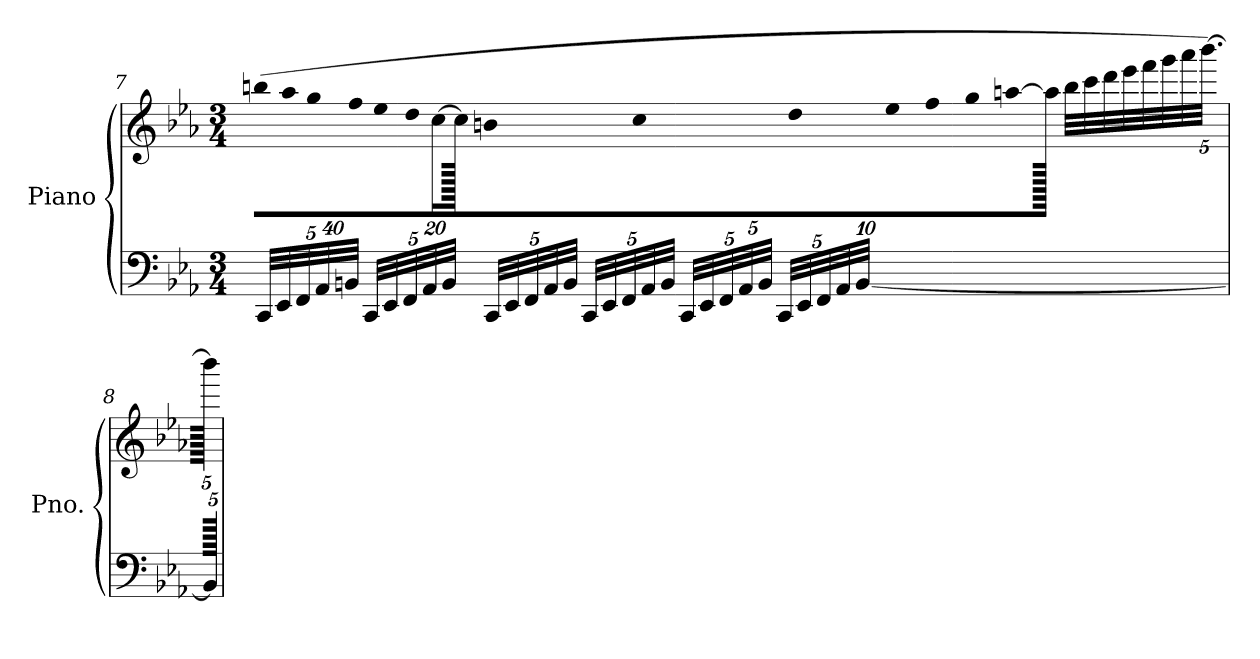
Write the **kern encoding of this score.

**kern	**kern
*part1	*part1
*staff2	*staff1
*I"Piano	*
*I'Pno.	*
!!LO:LB:g=z
*clefF4	*clefG2
*k[b-e-a-]	*k[b-e-a-]
*M3/4	*M3/4
*	*Xbrackettup
=7	=7
!	!LO:N:vis=16
320ryy	(>640%23bbn\LL
*Xbrackettup	*
40CC/LLL	.
40EE-/	.
!	!LO:N:vis=16
.	640%23aa-\
40FF/	.
!	!LO:N:vis=16
.	640%23gg\
40AA-/	.
40BBn/JJJ	.
!	!LO:N:vis=16
.	640%23ff\
40CC/LLL	.
!	!LO:N:vis=16
.	640%23ee-\
40EE-/	.
40FF/	.
!	!LO:N:vis=16
.	640%23dd\
40AA-/	.
.	[320%11cc\JJ
40BB/JJJ	.
.	640cc\JJ]
!	!LO:N:vis=16
.	640%23bn\LL
40CC/LLL	.
40EE-/	.
!	!LO:N:vis=16
.	640%23cc\
40FF/	.
!	!LO:N:vis=16
.	640%23dd\
40AA-/	.
40BB/JJJ	.
!	!LO:N:vis=16
.	640%23ee-\
40CC/LLL	.
!	!LO:N:vis=16
.	640%23ff\
40EE-/	.
40FF/	.
!	!LO:N:vis=16
.	640%23gg\
40AA-/	.
.	[320%11aan\JJ
40BB/JJJ	.
.	640aa\JJ]
40CC/LLL	32bb\LLL
40EE-/	.
.	32ccc\
40FF/	.
.	32ddd\
40AA-/	.
.	32eee-\
40BB/JJJ	.
40CC/LLL	32fff\
40EE-/	.
.	32ggg\
40FF/	.
.	32aaa-\
40AA-/	.
.	[160%3.bbb-\JJJ)
[320%7BB/JJJ	.
=8	=8
320BB/JJJ]	320bbb-\JJJ]
=	=
*-	*-
